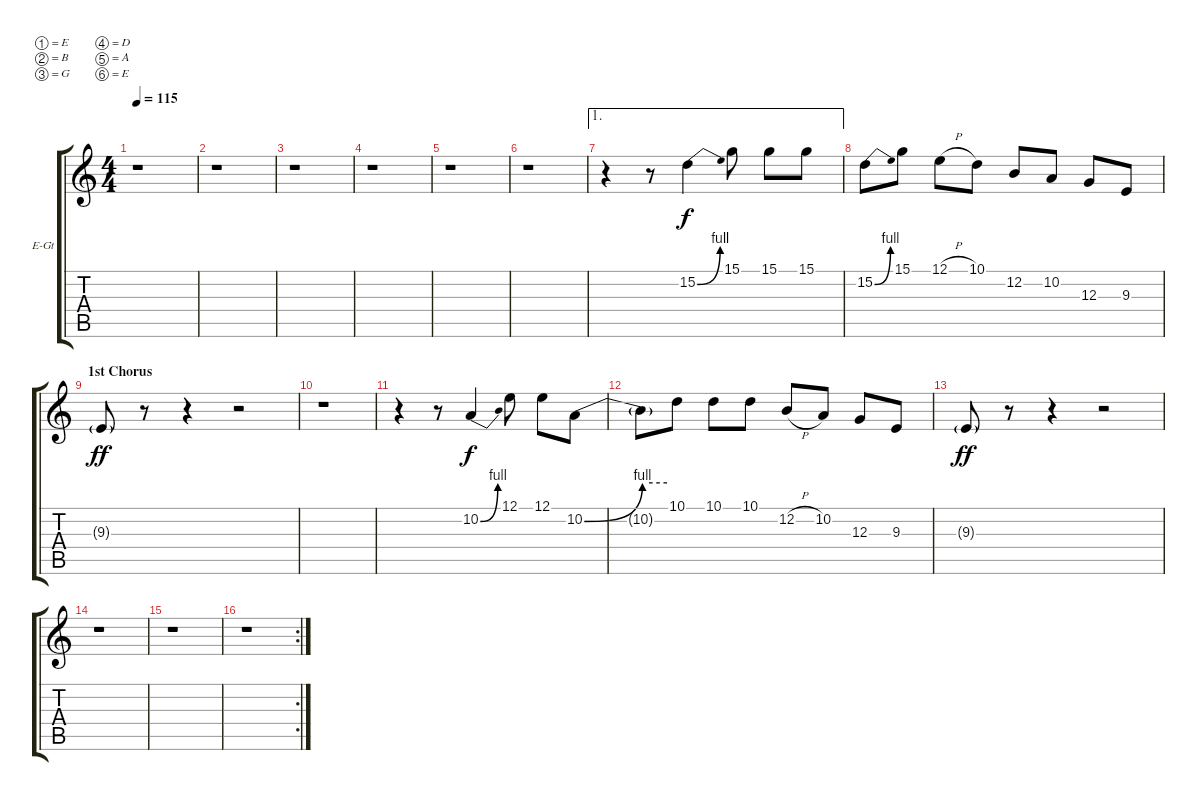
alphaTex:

\bracketExtendMode groupsimilarinstruments
\firstSystemTrackNameOrientation horizontal
\otherSystemsTrackNameOrientation horizontal
\track ("Guitar 2" "E-Gt") {instrument overdrivenguitar}
\staff {score tabs}
\tuning (E3 B2 G2 D2 A1 E1)
\ts (4 4)
\tempo 115
\clef g2
\ks c
r.1{dy f} |
r.1 |
r.1 |
r.1 |
r.1 |
r.1 |
\ae 1
r.4 r.8 15.2{be (bend 0 0 60 4)}.4 15.1.8 15.1.8 15.1.8 |
15.2{be (bend 0 0 60 4)}.8 15.1.8 12.1{h}.8 10.1.8 12.2.8 10.2.8 12.3.8 9.3.8 |
\section ("" "1st Chorus")
9.3{g}.8{dy ff} r.8 r.4 r.2 |
r.1 |
r.4 r.8 10.2{be (bend 0 0 60 4)}.4{dy f} 12.1.8 12.1.8 10.2{be (bend 0 0 60 4)}.8 |
10.2{be (hold 0 4 60 4) t}.8 10.1.8 10.1.8 10.1.8 12.2{h}.8 10.2.8 12.3.8 9.3.8 |
9.3{g}.8{dy ff} r.8 r.4 r.2 |
r.1 |
r.1 |
\rc 2
r.1
